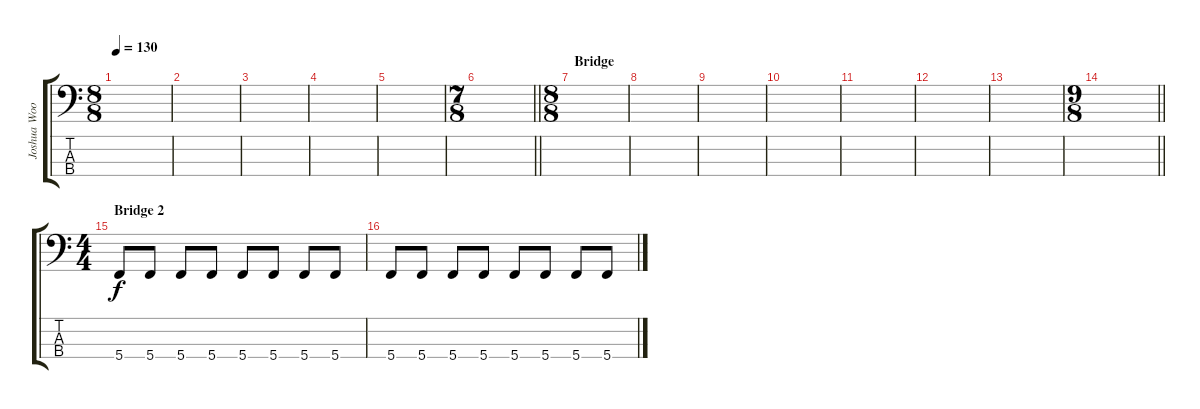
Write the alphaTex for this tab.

\track ("Joshua Woodard" "Joshua Woo") {instrument electricbasspick}
\staff {score tabs}
\tuning (F2 C2 G1 C1) {hide}
\ts (8 8)
\tempo 130
\clef f4
\ks c
|
|
|
|
|
\ts (7 8)
\barLineRight lightlight
|
\ts (8 8)
\section ("" "Bridge")
|
|
|
|
|
|
|
\ts (9 8)
\barLineRight lightlight
|
\ts (4 4)
\section ("" "Bridge 2")
5.4.8 5.4.8 5.4.8 5.4.8 5.4.8 5.4.8 5.4.8 5.4.8 |
5.4.8 5.4.8 5.4.8 5.4.8 5.4.8 5.4.8 5.4.8 5.4.8
